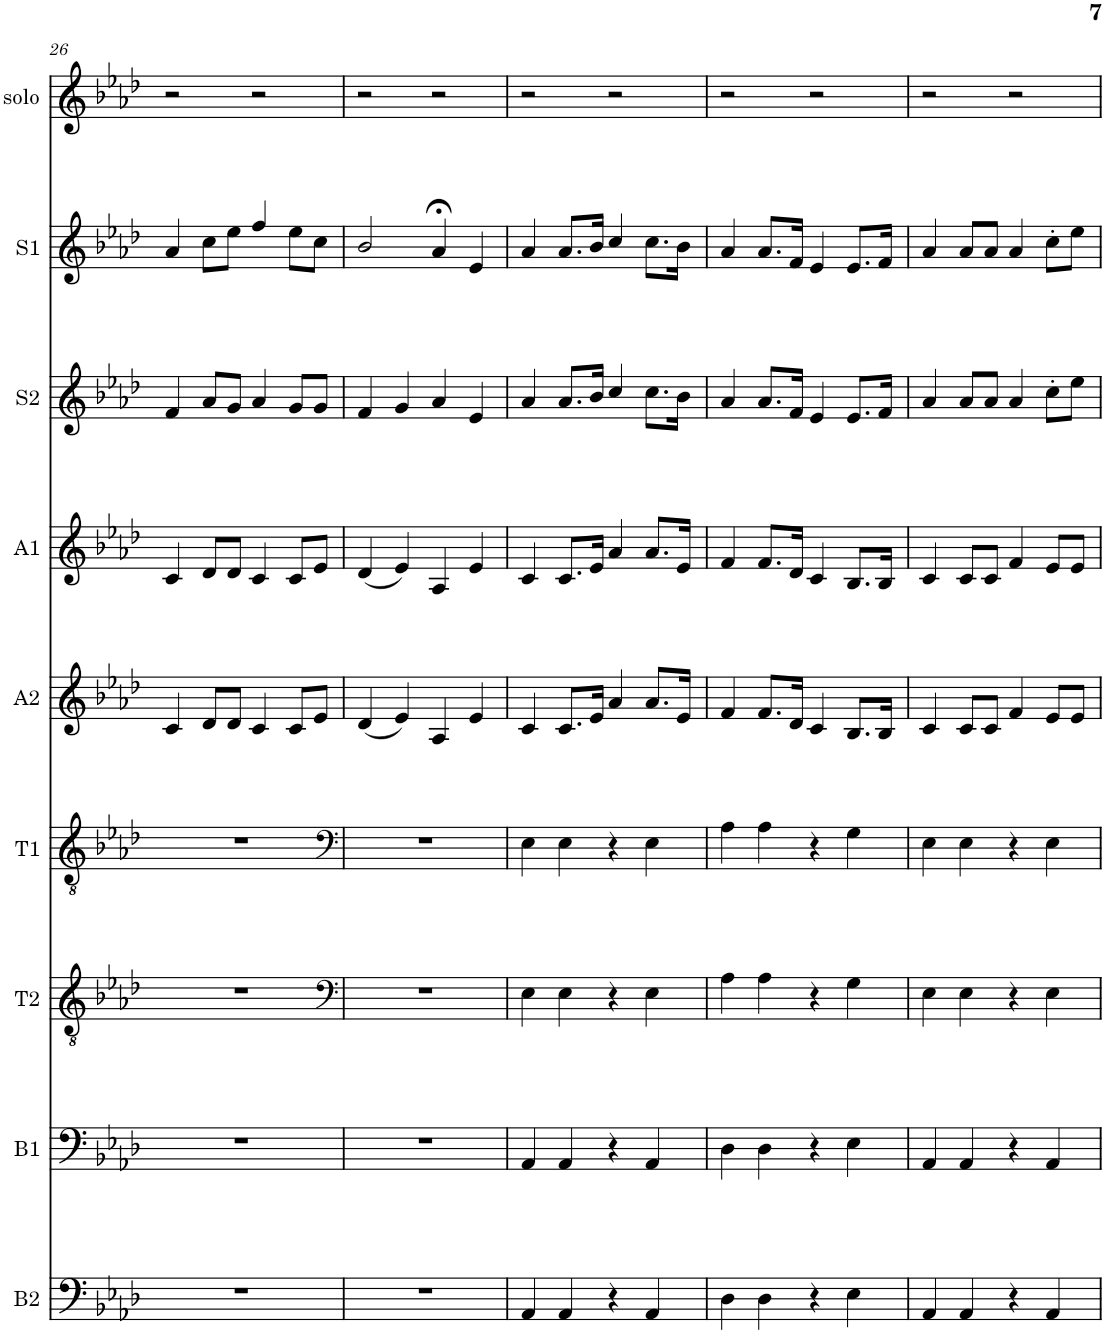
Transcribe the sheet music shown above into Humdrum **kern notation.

**kern	**kern	**kern	**kern	**kern	**kern	**kern	**kern	**kern
*part9	*part8	*part7	*part6	*part5	*part4	*part3	*part2	*part1
*staff9	*staff8	*staff7	*staff6	*staff5	*staff4	*staff3	*staff2	*staff1
*I"B2	*I"B1	*I"T2	*I"T1	*I"A2	*I"A1	*I"S2	*I"S1	*I"solo
*I'B2	*I'B1	*I'T2	*I'T1	*I'A2	*I'A1	*I'S2	*I'S1	*I'solo
!!LO:PB:g=z
*clefF4	*clefF4	*clefGv2	*clefGv2	*clefG2	*clefG2	*clefG2	*clefG2	*clefG2
*k[b-e-a-d-]	*k[b-e-a-d-]	*k[b-e-a-d-]	*k[b-e-a-d-]	*k[b-e-a-d-]	*k[b-e-a-d-]	*k[b-e-a-d-]	*k[b-e-a-d-]	*k[b-e-a-d-]
*M4/4	*M4/4	*M4/4	*M4/4	*M4/4	*M4/4	*M4/4	*M4/4	*M4/4
=26	=26	=26	=26	=26	=26	=26	=26	=26
1r	1r	1r	1r	4c/	4c/	4f/	4a-/	2r
.	.	.	.	8d-/L	8d-/L	8a-/L	8cc\L	.
.	.	.	.	8d-/J	8d-/J	8g/J	8ee-\J	.
.	.	.	.	4c/	4c/	4a-/	4ff/	2r
.	.	.	.	8c/L	8c/L	8g/L	8ee-\L	.
.	.	.	.	8e-/J	8e-/J	8g/J	8cc\J	.
=27	=27	=27	=27	=27	=27	=27	=27	=27
*	*	*clefF4	*clefF4	*	*	*	*	*
1r	1r	1r	1r	(<4d-/	(<4d-/	4f/	2b-/	2r
.	.	.	.	4e-/)	4e-/)	4g/	.	.
.	.	.	.	4A-/	4A-/	4a-/	4a-;</	2r
.	.	.	.	4e-/	4e-/	4e-/	4e-/	.
=28	=28	=28	=28	=28	=28	=28	=28	=28
4AA-/	4AA-/	4E-\	4E-\	4c/	4c/	4a-/	4a-/	2r
4AA-/	4AA-/	4E-\	4E-\	8.c/L	8.c/L	8.a-/L	8.a-/L	.
.	.	.	.	16e-/Jk	16e-/Jk	16b-/Jk	16b-/Jk	.
4r	4r	4r	4r	4a-/	4a-/	4cc/	4cc/	2r
4AA-/	4AA-/	4E-\	4E-\	8.a-/L	8.a-/L	8.cc\L	8.cc\L	.
.	.	.	.	16e-/Jk	16e-/Jk	16b-\Jk	16b-\Jk	.
=29	=29	=29	=29	=29	=29	=29	=29	=29
4D-\	4D-\	4A-\	4A-\	4f/	4f/	4a-/	4a-/	2r
4D-\	4D-\	4A-\	4A-\	8.f/L	8.f/L	8.a-/L	8.a-/L	.
.	.	.	.	16d-/Jk	16d-/Jk	16f/Jk	16f/Jk	.
4r	4r	4r	4r	4c/	4c/	4e-/	4e-/	2r
4E-\	4E-\	4G\	4G\	8.B-/L	8.B-/L	8.e-/L	8.e-/L	.
.	.	.	.	16B-/Jk	16B-/Jk	16f/Jk	16f/Jk	.
=30	=30	=30	=30	=30	=30	=30	=30	=30
4AA-/	4AA-/	4E-\	4E-\	4c/	4c/	4a-/	4a-/	2r
4AA-/	4AA-/	4E-\	4E-\	8c/L	8c/L	8a-/L	8a-/L	.
.	.	.	.	8c/J	8c/J	8a-/J	8a-/J	.
4r	4r	4r	4r	4f/	4f/	4a-/	4a-/	2r
4AA-/	4AA-/	4E-\	4E-\	8e-/L	8e-/L	8cc'>\L	8cc'>\L	.
.	.	.	.	8e-/J	8e-/J	8ee-\J	8ee-\J	.
=	=	=	=	=	=	=	=	=
*-	*-	*-	*-	*-	*-	*-	*-	*-
